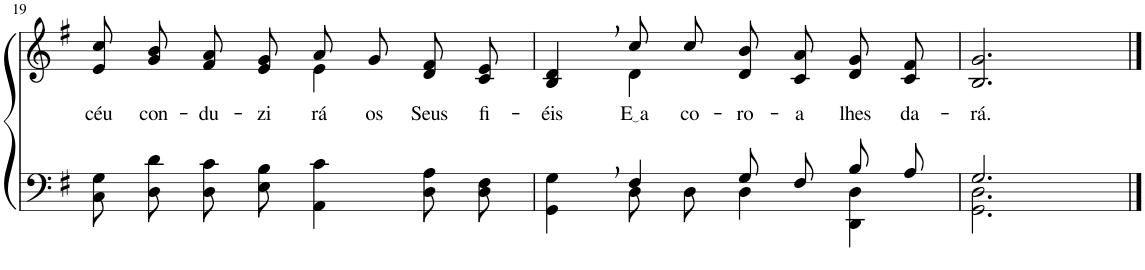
**kern	**kern	**text
*part2	*part1	*part1
*staff2	*staff1	*staff1
*I"Parte III e IV	*I"Parte I e II	*
!!LO:PB:g=z
*clefF4	*clefG2	*
*Trd-1c-2	*Trd-1c-2	*
*k[f#]	*k[f#]	*
*M4/4	*M4/4	*
=19	=19	=19
!	!	!LO:LY:b
*	*^	*
8C\ 8G\L	8e/ 8cc/L	2ryy	céu
!	!	!	!LO:LY:b
8D\ 8d\J	8g/ 8b/J	.	con-
!	!	!	!LO:LY:b
8D\ 8c\L	8f#/ 8a/L	.	-du-
!	!	!	!LO:LY:b
8E\ 8B\J	8e/ 8g/J	.	-zi-
!	!	!	!LO:LY:b
4AA\ 4c\	8a/L	4e\	-rá
!	!	!	!LO:LY:b
.	8g/J	.	os
!	!	!	!LO:LY:b
8D\ 8A\L	8d/ 8f#/L	4ryy	Seus
!	!	!	!LO:LY:b
8D\ 8F#\J	8c/ 8e/J	.	fi-
=20	=20	=20	=20
*^	*	*	*
!	!	!	!	!LO:LY:b
4ryy	4GG\ 4G\	4B/, 4d/,	4ryy	-éis
!	!	!	!	!LO:LY:b
4F#/	8D\L	8cc/L	4d\	E a
!	!	!	!	!LO:LY:b
.	8D\J	8cc/J	.	co-
!	!	!	!	!LO:LY:b
8G/L	4D\	8d/ 8b/L	2ryy	-ro-
!	!	!	!	!LO:LY:b
8F#/J	.	8c/ 8a/J	.	-a
!	!	!	!	!LO:LY:b
8B/L	4DD\ 4D\	8d/ 8g/L	.	lhes
!	!	!	!	!LO:LY:b
8A/J	.	8c/ 8f#/J	.	da-
*	*	*v	*v	*
=21	=21	=21	=21
!	!	!	!LO:LY:b
2.G/	2.GG\ 2.D\	2.B/ 2.g/	-rá.
*v	*v	*	*
==	==	==
*-	*-	*-
